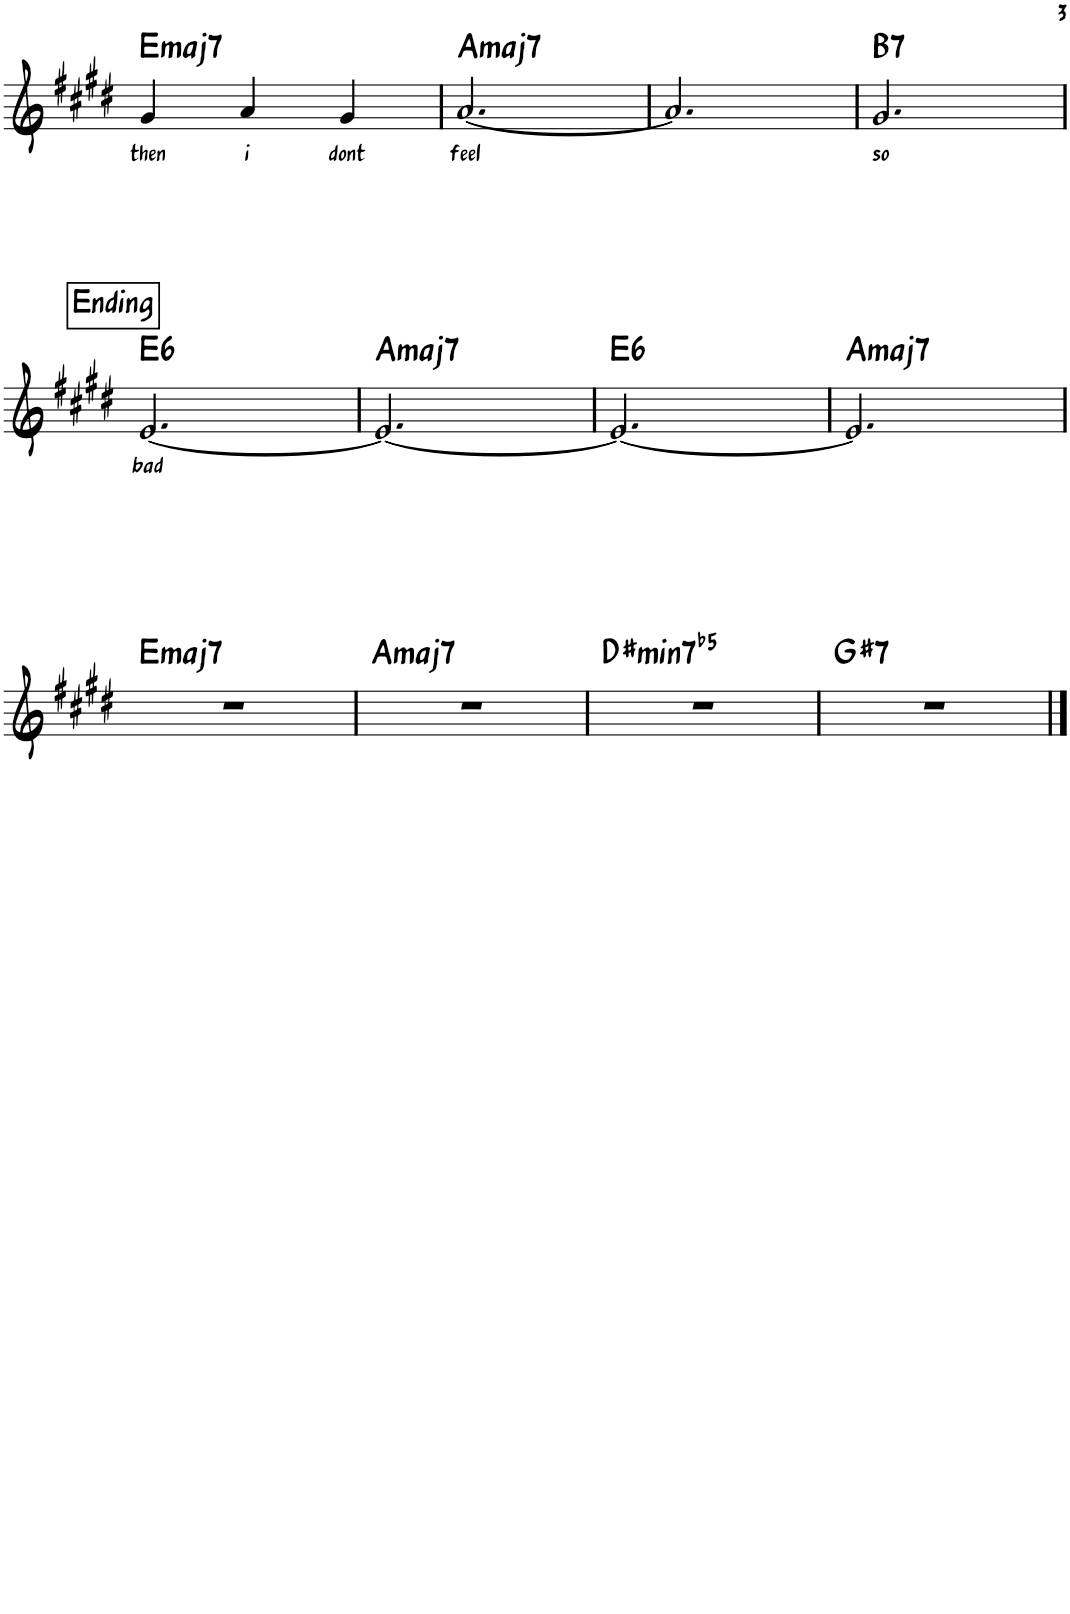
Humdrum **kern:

**kern	**kern	**kern	**text	**harte	**kern	**text	**harte
*part4	*part3	*part2	*part2	*part2	*part1	*part1	*part1
*staff4	*staff3	*staff2	*staff2	*	*staff1	*staff1	*
*I"Electric Bass	*I"Electric Bass	*I"Piano	*	*	*I"Bb Trumpet	*	*
*I'El. B.	*I'El. B.	*I'Pno.	*	*	*I'Bb Tpt.	*	*
!!LO:PB:g=z
*	*clefF4	*clefG2	*	*	*clefG2	*	*
*Trd7c12	*Trd7c12	*	*	*	*Trd1c2	*	*
*k[f#c#]	*k[f#c#]	*k[f#c#]	*	*	*k[f#c#g#d#]	*	*
*M3/4	*M3/4	*M3/4	*	*	*M3/4	*	*
=61	=61	=61	=61	=61	=61	=61	=61
!	!	!	!	!LO:H:kt=maj7	!	!LO:LY:b	!LO:H:kt=maj7
[2D	[2D	4f#	then	D:maj7	4g#/	then	E:maj7
!	!	!	!	!	!	!LO:LY:b	!
.	.	4g	i	.	4a/	i	.
*Xbrackettup	*Xbrackettup	*	*	*	*	*	*
!	!	!	!	!	!	!LO:LY:b	!
6D]	6D]	4f#	dont	.	4g#/	dont	.
12A	12A	.	.	.	.	.	.
=62	=62	=62	=62	=62	=62	=62	=62
!	!	!	!	!LO:H:kt=maj7	!	!LO:LY:b	!LO:H:kt=maj7
2GG	2GG	[2.g	feel	G:maj7	[2.a/	feel	A:maj7
4D	4D	.	.	.	.	.	.
=63	=63	=63	=63	=63	=63	=63	=63
[2GG	[2GG	2.g]	.	.	2.a/]	.	.
6GG]	6GG]	.	.	.	.	.	.
12D	12D	.	.	.	.	.	.
=64	=64	=64	=64	=64	=64	=64	=64
!	!	!	!	!LO:H:kt=7	!	!LO:LY:b	!LO:H:kt=7
4AA	4AA	2.f#	so	A:7	2.g#/	so	B:7
4C#	4C#	.	.	.	.	.	.
4E	4E	.	.	.	.	.	.
!!LO:LB:g=z
!!LO:REH:place=s1:a:B:rj:fs=14:t=Ending
=65	=65	=65	=65	=65	=65	=65	=65
!	!	!	!	!LO:H:kt=6	!	!LO:LY:b	!LO:H:kt=6
2.D	2.D	[2.d	bad	D:maj6	[2.e/	bad	E:maj6
=66	=66	=66	=66	=66	=66	=66	=66
!	!	!	!	!LO:H:kt=maj7	!	!	!LO:H:kt=maj7
2.GG	2.GG	2.d_	.	G:maj7	2.e/_	.	A:maj7
=67	=67	=67	=67	=67	=67	=67	=67
!	!	!	!	!LO:H:kt=6	!	!	!LO:H:kt=6
2.D	2.D	2.d_	.	D:maj6	2.e/_	.	E:maj6
=68	=68	=68	=68	=68	=68	=68	=68
!	!	!	!	!LO:H:kt=maj7	!	!	!LO:H:kt=maj7
2GG	2GG	2.d]	.	G:maj7	2.e/]	.	A:maj7
4D	4D	.	.	.	.	.	.
!!LO:LB:g=z
=69	=69	=69	=69	=69	=69	=69	=69
!	!	!	!	!LO:H:kt=maj7	!	!	!LO:H:kt=maj7
2.D	2.D	2.r	.	D:maj7	2.r	.	E:maj7
=70	=70	=70	=70	=70	=70	=70	=70
!	!	!	!	!LO:H:kt=maj7	!	!	!LO:H:kt=maj7
2.GG	2.GG	2.r	.	G:maj7	2.r	.	A:maj7
=71	=71	=71	=71	=71	=71	=71	=71
!	!	!	!	!LO:H:kt=min7b5	!	!	!LO:H:kt=min7b5
2.C#	2.C#	2.r	.	C#:hdim7	2.r	.	D#:hdim7
=72	=72	=72	=72	=72	=72	=72	=72
!	!	!	!	!LO:H:kt=7	!	!	!LO:H:kt=7
2FF#	2FF#	2.r	.	F#:7	2.r	.	G#:7
4C#	4C#	.	.	.	.	.	.
==	==	==	==	==	==	==	==
*-	*-	*-	*-	*-	*-	*-	*-
